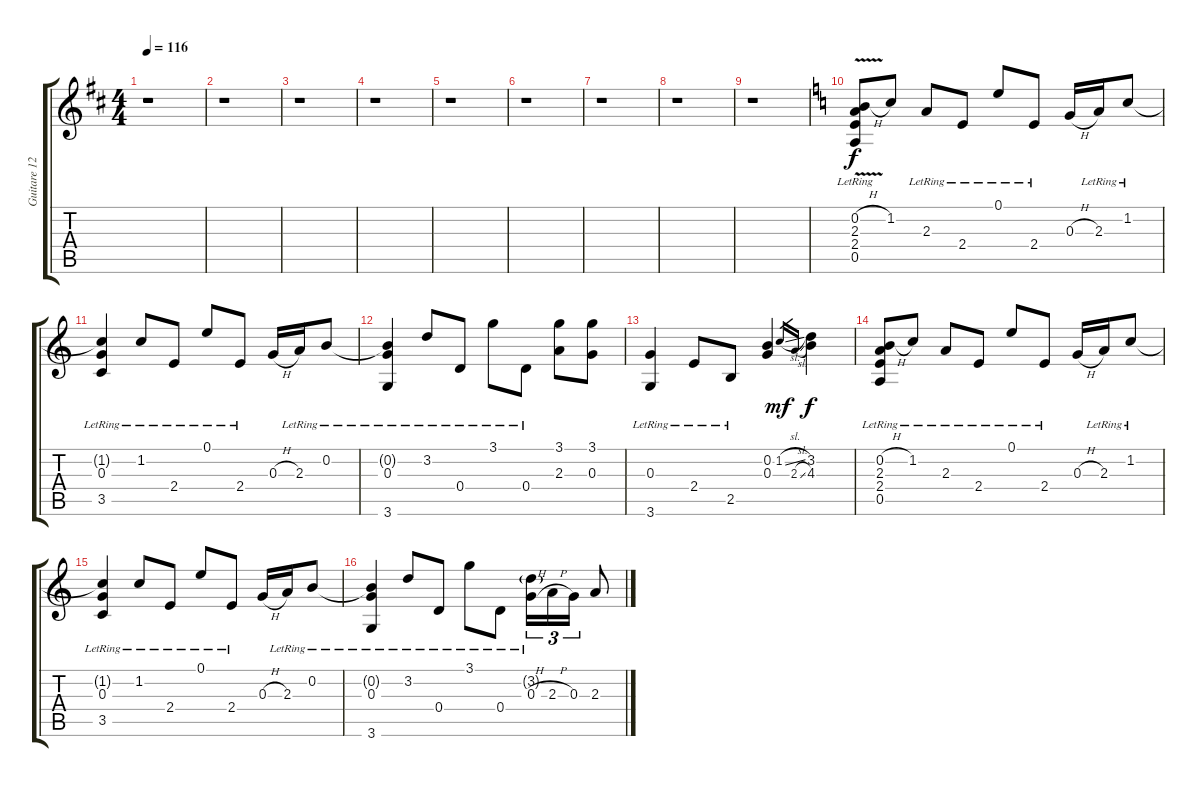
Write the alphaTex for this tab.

\track ("Guitare 12 cordes" "Guitare 12") {instrument acousticguitarsteel}
\staff {score tabs}
\tuning (E4 B3 G3 D3 A2 E2) {hide}
\ts (4 4)
\tempo 116
\clef g2
\ks d
r.1{dy f} |
r.1 |
r.1 |
r.1 |
r.1 |
r.1 |
r.1 |
r.1 |
r.1 |
\ks c
(0.2{h} 2.3{v lr} 2.4{v lr} 0.5{lr}).8 1.2.8 2.3{lr}.8 2.4{lr}.8 0.1{lr}.8 2.4{lr}.8 0.3{h}.16 2.3{lr}.16 1.2{lr}.8 |
(1.2{t} 0.3{lr} 3.5{lr}).4 1.2{lr}.8 2.4{lr}.8 0.1{lr}.8 2.4{lr}.8 0.3{h}.16 2.3{lr}.16 0.2{lr}.8 |
(0.2{t} 0.3{lr} 3.6{lr}).4 3.2{lr}.8 0.4{lr}.8 3.1{lr}.8 0.4{lr}.8 (3.1 2.3).8 (3.1 0.3).8 |
(0.3{lr} 3.6{lr}).4 2.4{lr}.8 2.5{lr}.8 (0.2 0.3).4 1.2{sl}.16{gr dy mf} 2.3{sl}.16{gr} (3.2 4.3).4{dy f} |
(0.2{h} 2.3{lr} 2.4{lr} 0.5{lr}).8 1.2{lr}.8 2.3{lr}.8 2.4{lr}.8 0.1{lr}.8 2.4{lr}.8 0.3{h}.16 2.3{lr}.16 1.2{lr}.8 |
(1.2{t} 0.3{lr} 3.5{lr}).4 1.2{lr}.8 2.4{lr}.8 0.1{lr}.8 2.4{lr}.8 0.3{h}.16 2.3{lr}.16 0.2{lr}.8 |
(0.2{t} 0.3{lr} 3.6{lr}).4 3.2{lr}.8 0.4{lr}.8 3.1{lr}.8 0.4{lr}.8 (3.2{g lr} 0.3{h}).16{tu (3 2)} 2.3{h}.16{tu (3 2)} 0.3.16{tu (3 2)} 2.3.8
